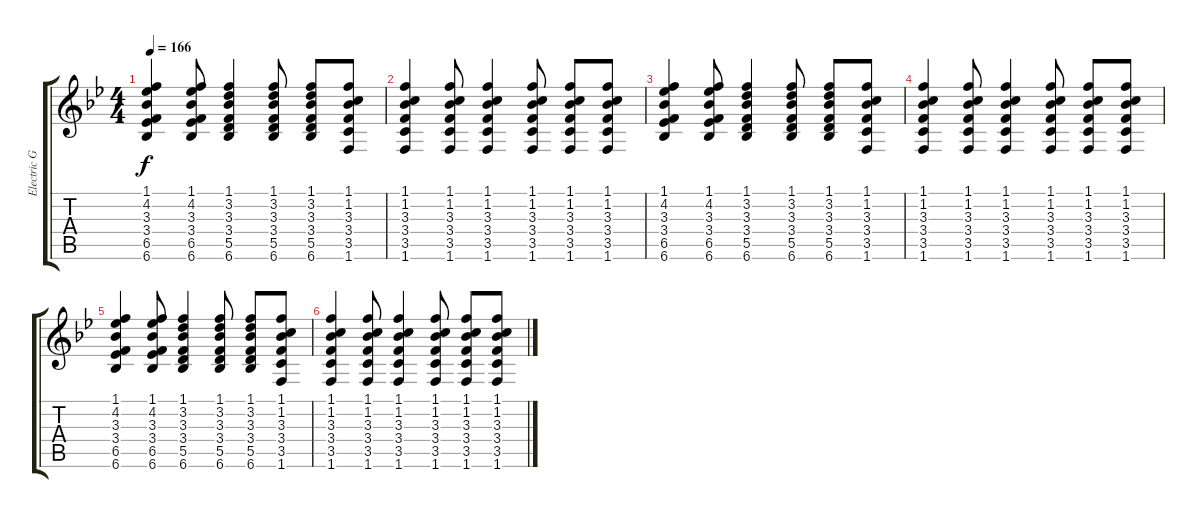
\track ("Electric Guitar" "Electric G") {instrument electricguitarclean}
\staff {score tabs}
\tuning (E4 B3 G3 D3 A2 E2) {hide}
\ts (4 4)
\tempo 166
\clef g2
\ks gminor
(1.1 4.2 3.3 3.4 6.5 6.6).4{dy f} (1.1 4.2 3.3 3.4 6.5 6.6).8 (1.1 3.2 3.3 3.4 5.5 6.6).4 (1.1 3.2 3.3 3.4 5.5 6.6).8 (1.1 3.2 3.3 3.4 5.5 6.6).8 (1.1 1.2 3.3 3.4 3.5 1.6).8 |
(1.1 1.2 3.3 3.4 3.5 1.6).4 (1.1 1.2 3.3 3.4 3.5 1.6).8 (1.1 1.2 3.3 3.4 3.5 1.6).4 (1.1 1.2 3.3 3.4 3.5 1.6).8 (1.1 1.2 3.3 3.4 3.5 1.6).8 (1.1 1.2 3.3 3.4 3.5 1.6).8 |
(1.1 4.2 3.3 3.4 6.5 6.6).4 (1.1 4.2 3.3 3.4 6.5 6.6).8 (1.1 3.2 3.3 3.4 5.5 6.6).4 (1.1 3.2 3.3 3.4 5.5 6.6).8 (1.1 3.2 3.3 3.4 5.5 6.6).8 (1.1 1.2 3.3 3.4 3.5 1.6).8 |
(1.1 1.2 3.3 3.4 3.5 1.6).4 (1.1 1.2 3.3 3.4 3.5 1.6).8 (1.1 1.2 3.3 3.4 3.5 1.6).4 (1.1 1.2 3.3 3.4 3.5 1.6).8 (1.1 1.2 3.3 3.4 3.5 1.6).8 (1.1 1.2 3.3 3.4 3.5 1.6).8 |
(1.1 4.2 3.3 3.4 6.5 6.6).4 (1.1 4.2 3.3 3.4 6.5 6.6).8 (1.1 3.2 3.3 3.4 5.5 6.6).4 (1.1 3.2 3.3 3.4 5.5 6.6).8 (1.1 3.2 3.3 3.4 5.5 6.6).8 (1.1 1.2 3.3 3.4 3.5 1.6).8 |
(1.1 1.2 3.3 3.4 3.5 1.6).4 (1.1 1.2 3.3 3.4 3.5 1.6).8 (1.1 1.2 3.3 3.4 3.5 1.6).4 (1.1 1.2 3.3 3.4 3.5 1.6).8 (1.1 1.2 3.3 3.4 3.5 1.6).8 (1.1 1.2 3.3 3.4 3.5 1.6).8
